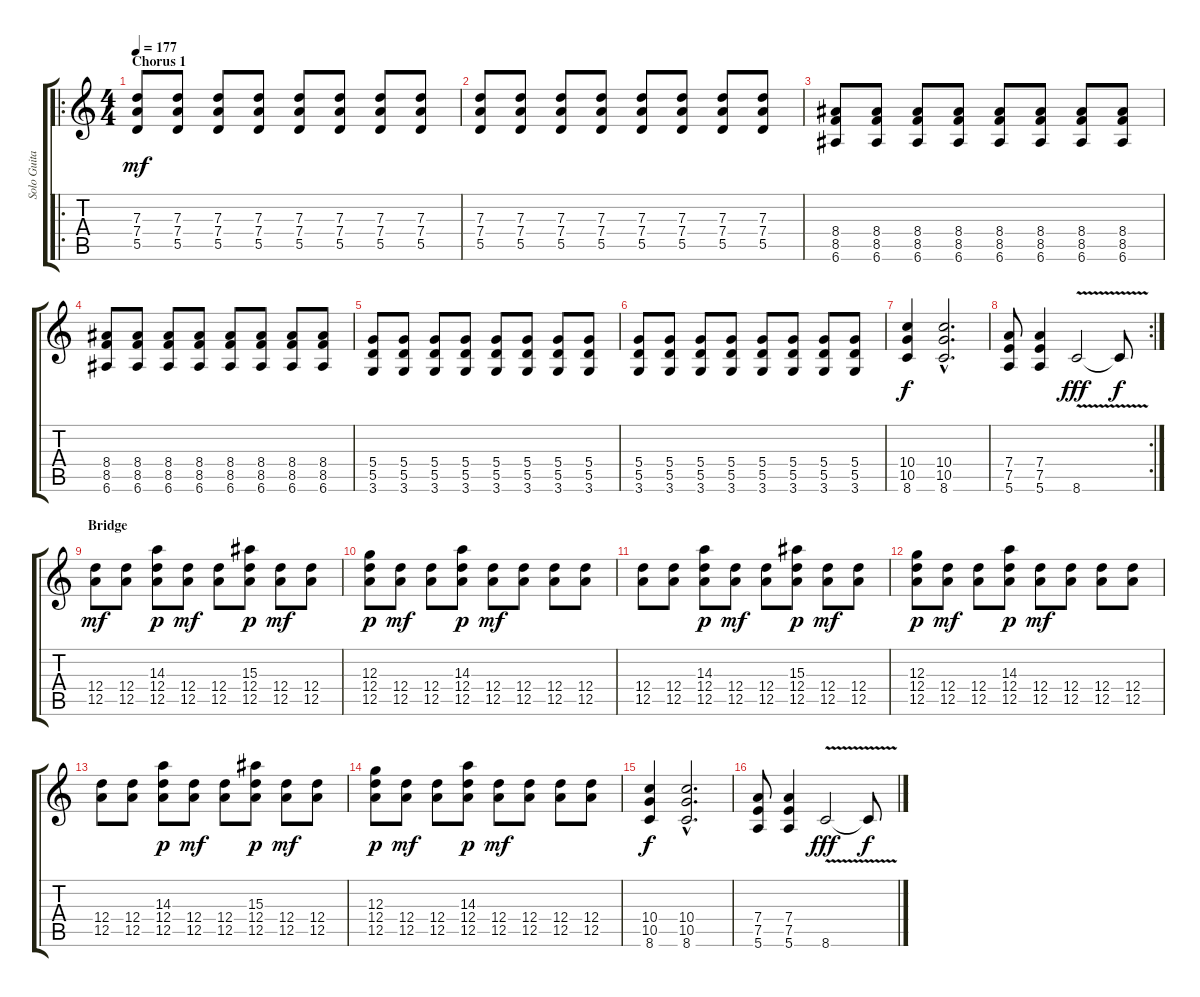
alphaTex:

\track ("Solo Guitar" "Solo Guita") {instrument distortionguitar}
\staff {score tabs}
\tuning (E4 B3 G3 D3 A2 E2) {hide}
\ro
\ts (4 4)
\section ("" "Chorus 1")
\tempo 177
\clef g2
\ks c
(7.3 7.4 5.5).8{dy mf} (7.3 7.4 5.5).8 (7.3 7.4 5.5).8 (7.3 7.4 5.5).8 (7.3 7.4 5.5).8 (7.3 7.4 5.5).8 (7.3 7.4 5.5).8 (7.3 7.4 5.5).8 |
(7.3 7.4 5.5).8 (7.3 7.4 5.5).8 (7.3 7.4 5.5).8 (7.3 7.4 5.5).8 (7.3 7.4 5.5).8 (7.3 7.4 5.5).8 (7.3 7.4 5.5).8 (7.3 7.4 5.5).8 |
(8.4 8.5 6.6).8 (8.4 8.5 6.6).8 (8.4 8.5 6.6).8 (8.4 8.5 6.6).8 (8.4 8.5 6.6).8 (8.4 8.5 6.6).8 (8.4 8.5 6.6).8 (8.4 8.5 6.6).8 |
(8.4 8.5 6.6).8 (8.4 8.5 6.6).8 (8.4 8.5 6.6).8 (8.4 8.5 6.6).8 (8.4 8.5 6.6).8 (8.4 8.5 6.6).8 (8.4 8.5 6.6).8 (8.4 8.5 6.6).8 |
(5.4 5.5 3.6).8 (5.4 5.5 3.6).8 (5.4 5.5 3.6).8 (5.4 5.5 3.6).8 (5.4 5.5 3.6).8 (5.4 5.5 3.6).8 (5.4 5.5 3.6).8 (5.4 5.5 3.6).8 |
(5.4 5.5 3.6).8 (5.4 5.5 3.6).8 (5.4 5.5 3.6).8 (5.4 5.5 3.6).8 (5.4 5.5 3.6).8 (5.4 5.5 3.6).8 (5.4 5.5 3.6).8 (5.4 5.5 3.6).8 |
(10.4 10.5 8.6).4{dy f} (10.4{hac} 10.5{hac} 8.6{hac}).2{d} |
\rc 2
(7.4 7.5 5.6).8 (7.4 7.5 5.6).4 8.6{v}.2{dy fff} 8.6{t}.8{dy f} |
\section ("" "Bridge ")
(12.4 12.5).8{dy mf} (12.4 12.5).8 (14.3 12.4 12.5).8{dy p} (12.4 12.5).8{dy mf} (12.4 12.5).8 (15.3 12.4 12.5).8{dy p} (12.4 12.5).8{dy mf} (12.4 12.5).8 |
(12.3 12.4 12.5).8{dy p} (12.4 12.5).8{dy mf} (12.4 12.5).8 (14.3 12.4 12.5).8{dy p} (12.4 12.5).8{dy mf} (12.4 12.5).8 (12.4 12.5).8 (12.4 12.5).8 |
(12.4 12.5).8 (12.4 12.5).8 (14.3 12.4 12.5).8{dy p} (12.4 12.5).8{dy mf} (12.4 12.5).8 (15.3 12.4 12.5).8{dy p} (12.4 12.5).8{dy mf} (12.4 12.5).8 |
(12.3 12.4 12.5).8{dy p} (12.4 12.5).8{dy mf} (12.4 12.5).8 (14.3 12.4 12.5).8{dy p} (12.4 12.5).8{dy mf} (12.4 12.5).8 (12.4 12.5).8 (12.4 12.5).8 |
(12.4 12.5).8 (12.4 12.5).8 (14.3 12.4 12.5).8{dy p} (12.4 12.5).8{dy mf} (12.4 12.5).8 (15.3 12.4 12.5).8{dy p} (12.4 12.5).8{dy mf} (12.4 12.5).8 |
(12.3 12.4 12.5).8{dy p} (12.4 12.5).8{dy mf} (12.4 12.5).8 (14.3 12.4 12.5).8{dy p} (12.4 12.5).8{dy mf} (12.4 12.5).8 (12.4 12.5).8 (12.4 12.5).8 |
(10.4 10.5 8.6).4{dy f} (10.4{hac} 10.5{hac} 8.6{hac}).2{d} |
(7.4 7.5 5.6).8 (7.4 7.5 5.6).4 8.6{v}.2{dy fff} 8.6{t}.8{dy f}
